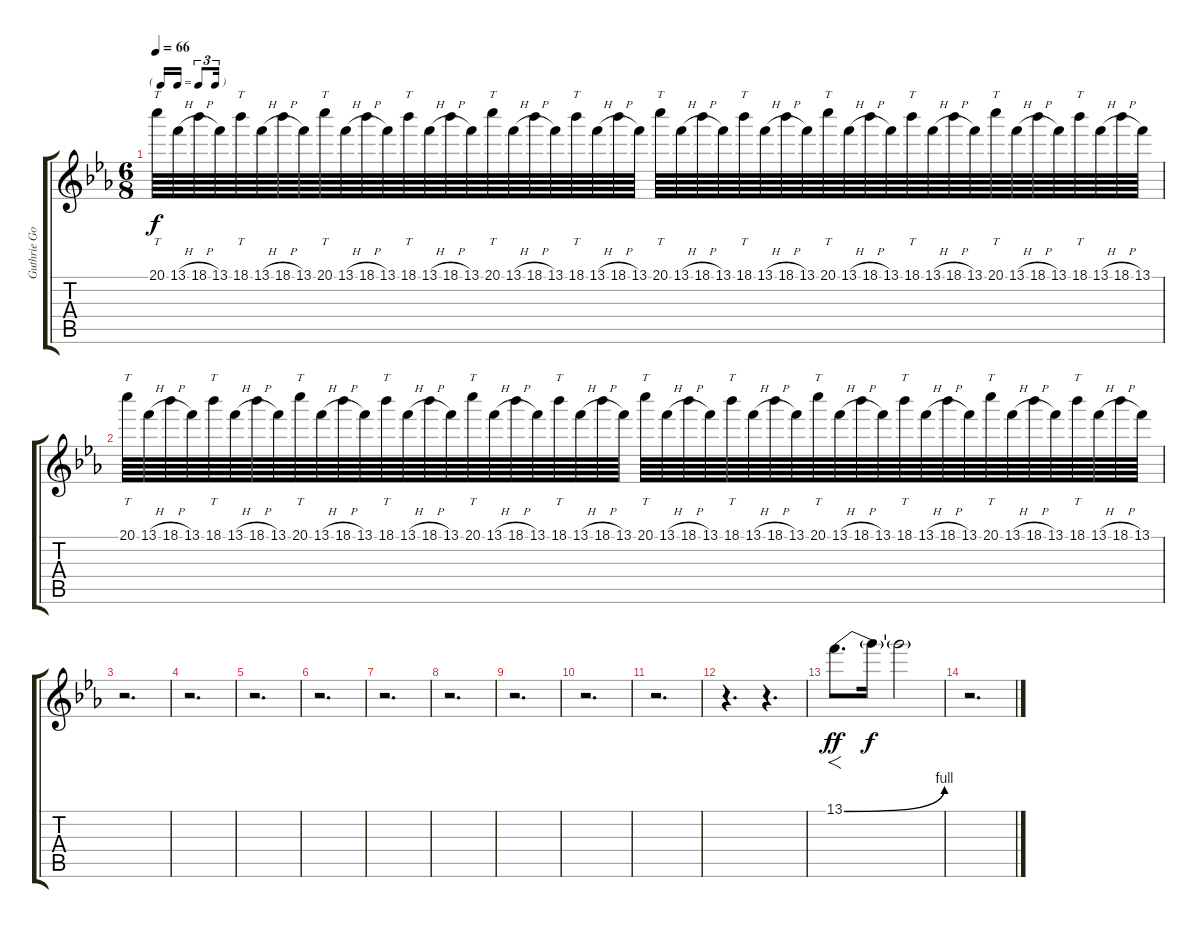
\track ("Guthrie Govan, Lead Guitar C" "Guthrie Go") {instrument distortionguitar}
\staff {score tabs}
\tuning (E4 B3 G3 D3 A2 E2) {hide}
\ts (6 8)
\tf triplet16th
\tempo 66
\clef g2
\ks cminor
20.1.64{tt dy f} 13.1{h}.64 18.1{h}.64 13.1.64 18.1.64{tt} 13.1{h}.64 18.1{h}.64 13.1.64 20.1.64{tt} 13.1{h}.64 18.1{h}.64 13.1.64 18.1.64{tt} 13.1{h}.64 18.1{h}.64 13.1.64 20.1.64{tt} 13.1{h}.64 18.1{h}.64 13.1.64 18.1.64{tt} 13.1{h}.64 18.1{h}.64 13.1.64 20.1.64{tt} 13.1{h}.64 18.1{h}.64 13.1.64 18.1.64{tt} 13.1{h}.64 18.1{h}.64 13.1.64 20.1.64{tt} 13.1{h}.64 18.1{h}.64 13.1.64 18.1.64{tt} 13.1{h}.64 18.1{h}.64 13.1.64 20.1.64{tt} 13.1{h}.64 18.1{h}.64 13.1.64 18.1.64{tt} 13.1{h}.64 18.1{h}.64 13.1.64 |
20.1.64{tt volume 0} 13.1{h}.64 18.1{h}.64 13.1.64 18.1.64{tt} 13.1{h}.64 18.1{h}.64 13.1.64 20.1.64{tt} 13.1{h}.64 18.1{h}.64 13.1.64 18.1.64{tt} 13.1{h}.64 18.1{h}.64 13.1.64 20.1.64{tt} 13.1{h}.64 18.1{h}.64 13.1.64 18.1.64{tt} 13.1{h}.64 18.1{h}.64 13.1.64 20.1.64{tt} 13.1{h}.64 18.1{h}.64 13.1.64 18.1.64{tt} 13.1{h}.64 18.1{h}.64 13.1.64 20.1.64{tt} 13.1{h}.64 18.1{h}.64 13.1.64 18.1.64{tt} 13.1{h}.64 18.1{h}.64 13.1.64 20.1.64{tt} 13.1{h}.64 18.1{h}.64 13.1.64 18.1.64{tt} 13.1{h}.64 18.1{h}.64 13.1.64 |
r.2{d} |
r.2{d} |
r.2{d} |
r.2{d} |
r.2{d} |
r.2{d} |
r.2{d} |
r.2{d} |
r.2{d} |
\ks eb
r.4{d volume 10} r.4{d} |
13.1{be (bend 0 0 60 4)}.8{f d dy ff} 13.1{t}.16{dy f} 13.1{t}.2 |
r.2{d}
